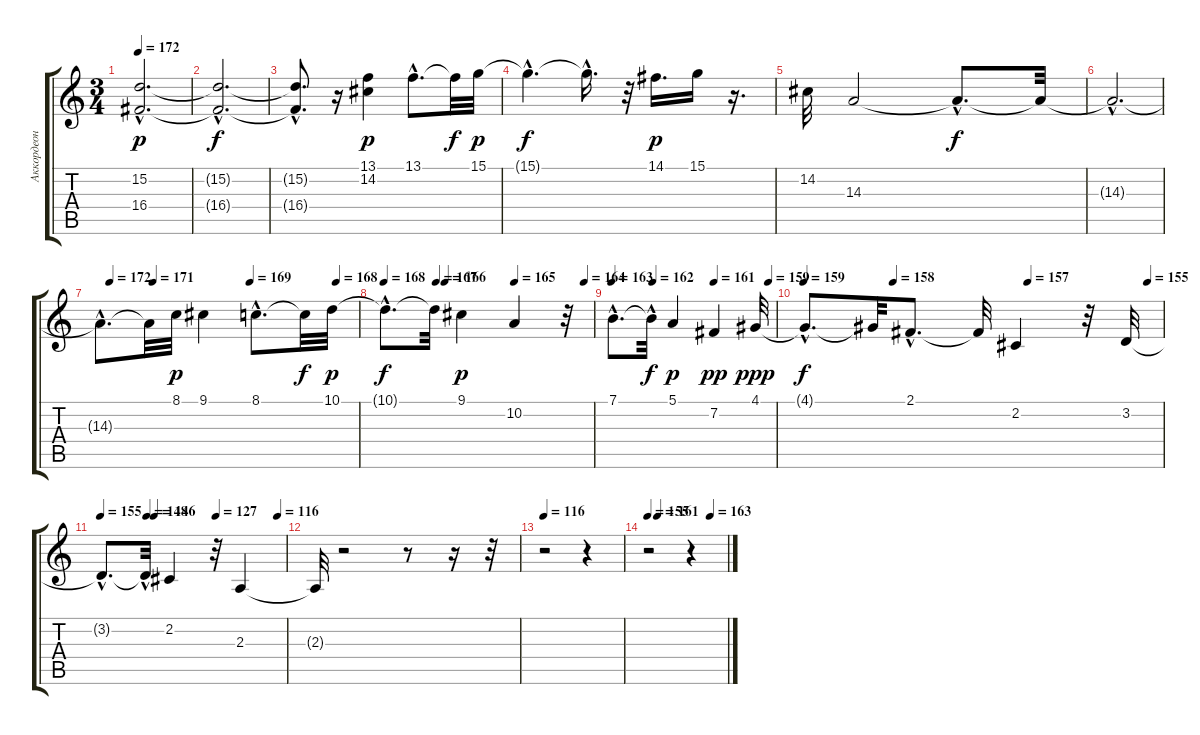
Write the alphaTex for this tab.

\track ("Аккордеон" "Аккордеон") {instrument accordion}
\staff {score tabs}
\tuning (E4 B3 G3 D3 A2 E2) {hide}
\ts (3 4)
\tempo 172
\clef g2
\ks c
(15.2{hac} 16.4{hac}).2{d dy p} |
(15.2{hac t} 16.4{hac t}).2{d dy f} |
(15.2{hac t} 16.4{hac t}).8{d} r.16 (13.1 14.2).4{dy p} 13.1{hac}.8{d} 13.1{t}.32{dy f} 15.1.32{dy p} |
15.1{hac t}.4{d dy f} 15.1{hac t}.16{d} r.32 14.1.16{d dy p} 15.1.16 r.16{d} |
14.2.32 14.3.2 14.3{hac t}.8{d dy f} 14.3{t}.32 |
14.3{hac t}.2{d} |
\tempo (172 0.041666666666666664)
\tempo (171 0.20833333333333334)
\tempo (169 0.5833333333333334)
\tempo (168 0.9166666666666666)
14.3{hac t}.8{d} 14.3{t}.32 8.1.32{dy p} 9.1.4 8.1{hac}.8{d} 8.1{t}.32{dy f} 10.1.32{dy p} |
\tempo 168
\tempo (167 0.25)
\tempo (166 0.2916666666666667)
\tempo (165 0.625)
\tempo (164 0.9583333333333334)
10.1{hac t}.8{d dy f} 10.1{t}.32 9.1.4{dy p} 10.2.4 r.32 |
\tempo 163
\tempo (162 0.25)
\tempo (161 0.625)
\tempo (159 0.9583333333333334)
7.1{hac}.8{d} 7.1{hac t}.32{dy f} 5.1.4{dy p} 7.2.4{dy pp} 4.1.32{dy ppp} |
\tempo 159
\tempo (158 0.25)
\tempo (157 0.625)
\tempo (155 0.9583333333333334)
4.1{hac t}.8{d dy f} 4.1{t}.32 2.1{hac}.8{d} 2.1{t}.32 2.2.4 r.32 3.2.32 |
\tempo 155
\tempo (148 0.25)
\tempo (146 0.2916666666666667)
\tempo (127 0.625)
\tempo (116 0.9583333333333334)
3.2{hac t}.8{d} 3.2{hac t}.32 2.2.4 r.32 2.3.4 |
2.3{t}.32 r.2 r.8 r.16 r.32 |
\tempo 116
r.2 r.4 |
\tempo 155
\tempo (161 0.125)
\tempo (163 0.7916666666666666)
r.2 r.4
